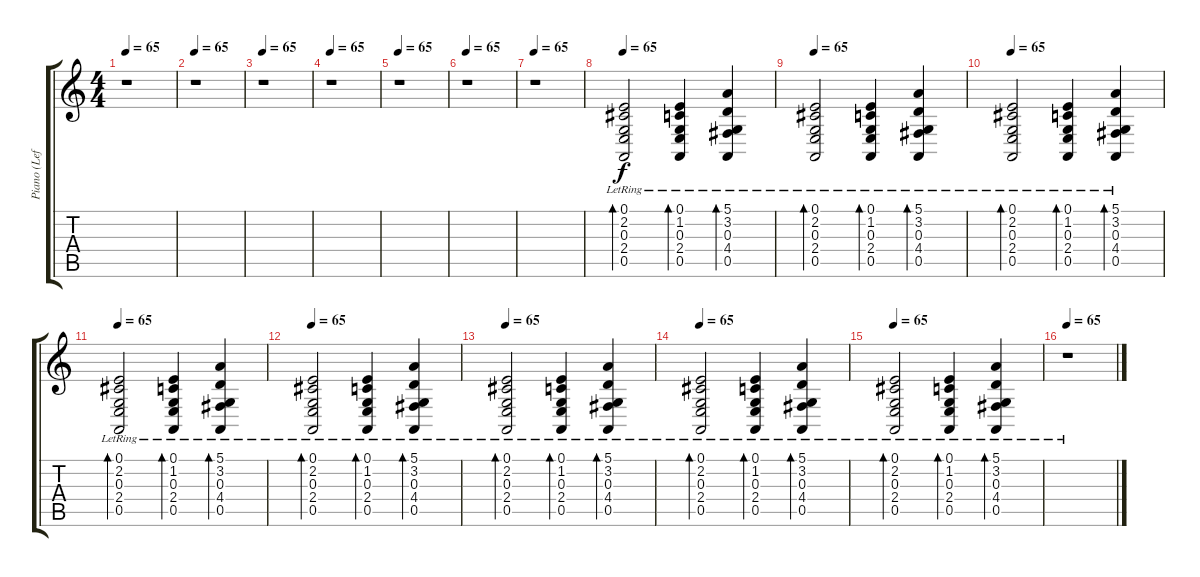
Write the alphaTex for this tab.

\track ("Piano (Left Hand)" "Piano (Lef") {instrument acousticgrandpiano}
\staff {score tabs}
\tuning (E4 B3 G3 D3 A2 E2) {hide}
\ts (4 4)
\tempo 65
\clef g2
\ks c
r.1{dy f} |
\tempo 65
r.1 |
\tempo 70
\tempo 65
r.1 |
\tempo 65
r.1 |
\tempo 70
\tempo 65
r.1 |
\tempo 65
r.1 |
\tempo 70
\tempo 65
r.1 |
\tempo 65
(0.1{lr} 2.2{lr} 0.3{lr} 2.4{lr} 0.5{lr}).2{bd 240 volume 8} (0.1{lr} 1.2{lr} 0.3{lr} 2.4{lr} 0.5{lr}).4{bd 120} (5.1{lr} 3.2{lr} 0.3{lr} 4.4{lr} 0.5{lr}).4{bd 120} |
\tempo 70
\tempo 65
(0.1{lr} 2.2{lr} 0.3{lr} 2.4{lr} 0.5{lr}).2{bd 240} (0.1{lr} 1.2{lr} 0.3{lr} 2.4{lr} 0.5{lr}).4{bd 120} (5.1{lr} 3.2{lr} 0.3{lr} 4.4{lr} 0.5{lr}).4{bd 120} |
\tempo 65
(0.1{lr} 2.2{lr} 0.3{lr} 2.4{lr} 0.5{lr}).2{bd 240} (0.1{lr} 1.2{lr} 0.3{lr} 2.4{lr} 0.5{lr}).4{bd 120} (5.1{lr} 3.2{lr} 0.3{lr} 4.4{lr} 0.5{lr}).4{bd 120} |
\tempo 70
\tempo 65
(0.1{lr} 2.2{lr} 0.3{lr} 2.4{lr} 0.5{lr}).2{bd 240} (0.1{lr} 1.2{lr} 0.3{lr} 2.4{lr} 0.5{lr}).4{bd 120} (5.1{lr} 3.2{lr} 0.3{lr} 4.4{lr} 0.5{lr}).4{bd 120} |
\tempo 65
(0.1{lr} 2.2{lr} 0.3{lr} 2.4{lr} 0.5{lr}).2{bd 240} (0.1{lr} 1.2{lr} 0.3{lr} 2.4{lr} 0.5{lr}).4{bd 120} (5.1{lr} 3.2{lr} 0.3{lr} 4.4{lr} 0.5{lr}).4{bd 120} |
\tempo 70
\tempo 65
(0.1{lr} 2.2{lr} 0.3{lr} 2.4{lr} 0.5{lr}).2{bd 240} (0.1{lr} 1.2{lr} 0.3{lr} 2.4{lr} 0.5{lr}).4{bd 120} (5.1{lr} 3.2{lr} 0.3{lr} 4.4{lr} 0.5{lr}).4{bd 120} |
\tempo 65
(0.1{lr} 2.2{lr} 0.3{lr} 2.4{lr} 0.5{lr}).2{bd 240} (0.1{lr} 1.2{lr} 0.3{lr} 2.4{lr} 0.5{lr}).4{bd 120} (5.1{lr} 3.2{lr} 0.3{lr} 4.4{lr} 0.5{lr}).4{bd 120} |
\tempo 70
\tempo 65
(0.1{lr} 2.2{lr} 0.3{lr} 2.4{lr} 0.5{lr}).2{bd 240} (0.1{lr} 1.2{lr} 0.3{lr} 2.4{lr} 0.5{lr}).4{bd 120} (5.1{lr} 3.2{lr} 0.3{lr} 4.4{lr} 0.5{lr}).4{bd 120} |
\tempo 65
r.1
